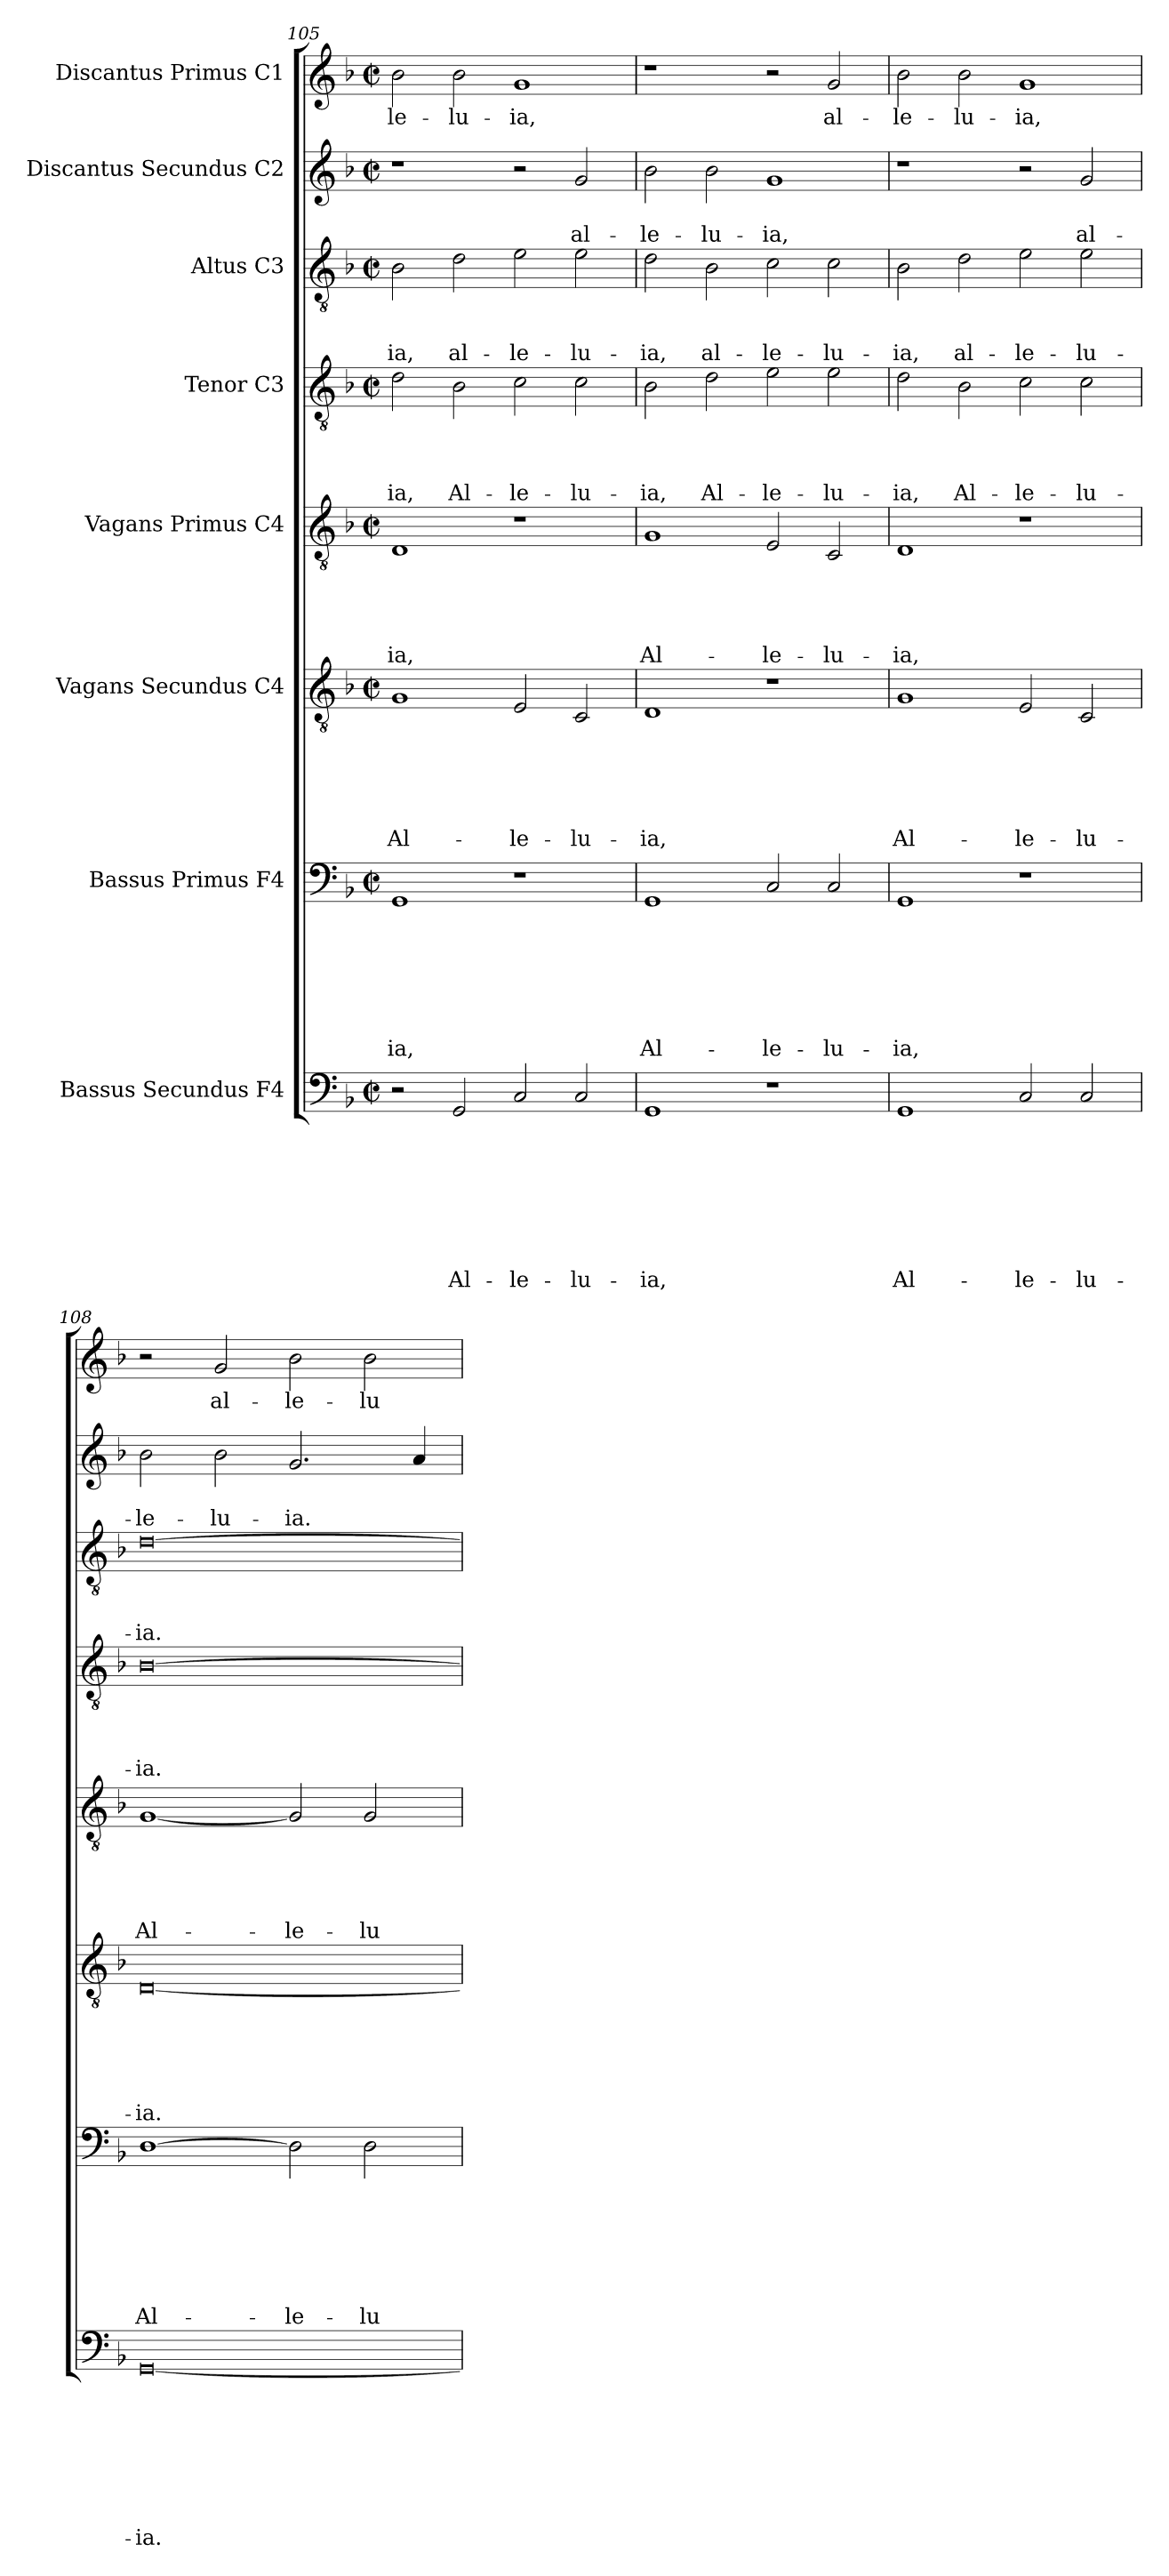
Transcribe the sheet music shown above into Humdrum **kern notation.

**kern	**text	**text	**text	**text	**text	**text	**text	**text	**kern	**text	**text	**text	**text	**text	**text	**text	**kern	**text	**text	**text	**text	**text	**text	**kern	**text	**text	**text	**text	**text	**kern	**text	**text	**text	**text	**kern	**text	**text	**text	**kern	**text	**text	**kern	**text
*part8	*part8	*part8	*part8	*part8	*part8	*part8	*part8	*part8	*part7	*part7	*part7	*part7	*part7	*part7	*part7	*part7	*part6	*part6	*part6	*part6	*part6	*part6	*part6	*part5	*part5	*part5	*part5	*part5	*part5	*part4	*part4	*part4	*part4	*part4	*part3	*part3	*part3	*part3	*part2	*part2	*part2	*part1	*part1
*staff8	*staff8	*staff8	*staff8	*staff8	*staff8	*staff8	*staff8	*staff8	*staff7	*staff7	*staff7	*staff7	*staff7	*staff7	*staff7	*staff7	*staff6	*staff6	*staff6	*staff6	*staff6	*staff6	*staff6	*staff5	*staff5	*staff5	*staff5	*staff5	*staff5	*staff4	*staff4	*staff4	*staff4	*staff4	*staff3	*staff3	*staff3	*staff3	*staff2	*staff2	*staff2	*staff1	*staff1
*I"Bassus  Secundus F4	*	*	*	*	*	*	*	*	*I"Bassus  Primus  F4	*	*	*	*	*	*	*	*I"Vagans  Secundus C4	*	*	*	*	*	*	*I"Vagans  Primus  C4	*	*	*	*	*	*I"Tenor C3	*	*	*	*	*I"Altus C3	*	*	*	*I"Discantus  Secundus C2	*	*	*I"Discantus  Primus C1	*
*clefF4	*	*	*	*	*	*	*	*	*clefF4	*	*	*	*	*	*	*	*clefGv2	*	*	*	*	*	*	*clefGv2	*	*	*	*	*	*clefGv2	*	*	*	*	*clefGv2	*	*	*	*clefG2	*	*	*clefG2	*
*k[b-]	*	*	*	*	*	*	*	*	*k[b-]	*	*	*	*	*	*	*	*k[b-]	*	*	*	*	*	*	*k[b-]	*	*	*	*	*	*k[b-]	*	*	*	*	*k[b-]	*	*	*	*k[b-]	*	*	*k[b-]	*
*F:	*	*	*	*	*	*	*	*	*F:	*	*	*	*	*	*	*	*F:	*	*	*	*	*	*	*F:	*	*	*	*	*	*F:	*	*	*	*	*F:	*	*	*	*F:	*	*	*F:	*
*M2/2	*	*	*	*	*	*	*	*	*M2/2	*	*	*	*	*	*	*	*M2/2	*	*	*	*	*	*	*M2/2	*	*	*	*	*	*M2/2	*	*	*	*	*M2/2	*	*	*	*M2/2	*	*	*M2/2	*
*met(c|)	*	*	*	*	*	*	*	*	*met(c|)	*	*	*	*	*	*	*	*met(c|)	*	*	*	*	*	*	*met(c|)	*	*	*	*	*	*met(c|)	*	*	*	*	*met(c|)	*	*	*	*met(c|)	*	*	*met(c|)	*
=105	=105	=105	=105	=105	=105	=105	=105	=105	=105	=105	=105	=105	=105	=105	=105	=105	=105	=105	=105	=105	=105	=105	=105	=105	=105	=105	=105	=105	=105	=105	=105	=105	=105	=105	=105	=105	=105	=105	=105	=105	=105	=105	=105
2r	.	.	.	.	.	.	.	.	1GG	.	.	.	.	.	.	-ia,	1G	.	.	.	.	.	Al-	1D	.	.	.	.	-ia,	2d\	.	.	.	-ia,	2B-\	.	.	-ia,	1r	.	.	2b-\	-le-
2GG/	.	.	.	.	.	.	.	Al-	.	.	.	.	.	.	.	.	.	.	.	.	.	.	.	.	.	.	.	.	.	2B-\	.	.	.	Al-	2d\	.	.	al-	.	.	.	2b-\	-lu-
2C/	.	.	.	.	.	.	.	-le-	1r	.	.	.	.	.	.	.	2E/	.	.	.	.	.	-le-	1r	.	.	.	.	.	2c\	.	.	.	-le-	2e\	.	.	-le-	2r	.	.	1g	-ia,
2C/	.	.	.	.	.	.	.	-lu-	.	.	.	.	.	.	.	.	2C/	.	.	.	.	.	-lu-	.	.	.	.	.	.	2c\	.	.	.	-lu-	2e\	.	.	-lu-	2g/	.	al-	.	.
=106	=106	=106	=106	=106	=106	=106	=106	=106	=106	=106	=106	=106	=106	=106	=106	=106	=106	=106	=106	=106	=106	=106	=106	=106	=106	=106	=106	=106	=106	=106	=106	=106	=106	=106	=106	=106	=106	=106	=106	=106	=106	=106	=106
1GG	.	.	.	.	.	.	.	-ia,	1GG	.	.	.	.	.	.	Al-	1D	.	.	.	.	.	-ia,	1G	.	.	.	.	Al-	2B-\	.	.	.	-ia,	2d\	.	.	-ia,	2b-\	.	-le-	1r	.
.	.	.	.	.	.	.	.	.	.	.	.	.	.	.	.	.	.	.	.	.	.	.	.	.	.	.	.	.	.	2d\	.	.	.	Al-	2B-\	.	.	al-	2b-\	.	-lu-	.	.
1r	.	.	.	.	.	.	.	.	2C/	.	.	.	.	.	.	-le-	1r	.	.	.	.	.	.	2E/	.	.	.	.	-le-	2e\	.	.	.	-le-	2c\	.	.	-le-	1g	.	-ia,	2r	.
.	.	.	.	.	.	.	.	.	2C/	.	.	.	.	.	.	-lu-	.	.	.	.	.	.	.	2C/	.	.	.	.	-lu-	2e\	.	.	.	-lu-	2c\	.	.	-lu-	.	.	.	2g/	al-
!!LO:LB:g=z
=107	=107	=107	=107	=107	=107	=107	=107	=107	=107	=107	=107	=107	=107	=107	=107	=107	=107	=107	=107	=107	=107	=107	=107	=107	=107	=107	=107	=107	=107	=107	=107	=107	=107	=107	=107	=107	=107	=107	=107	=107	=107	=107	=107
1GG	.	.	.	.	.	.	.	Al-	1GG	.	.	.	.	.	.	-ia,	1G	.	.	.	.	.	Al-	1D	.	.	.	.	-ia,	2d\	.	.	.	-ia,	2B-\	.	.	-ia,	1r	.	.	2b-\	-le-
.	.	.	.	.	.	.	.	.	.	.	.	.	.	.	.	.	.	.	.	.	.	.	.	.	.	.	.	.	.	2B-\	.	.	.	Al-	2d\	.	.	al-	.	.	.	2b-\	-lu-
2C/	.	.	.	.	.	.	.	-le-	1r	.	.	.	.	.	.	.	2E/	.	.	.	.	.	-le-	1r	.	.	.	.	.	2c\	.	.	.	-le-	2e\	.	.	-le-	2r	.	.	1g	-ia,
2C/	.	.	.	.	.	.	.	-lu-	.	.	.	.	.	.	.	.	2C/	.	.	.	.	.	-lu-	.	.	.	.	.	.	2c\	.	.	.	-lu-	2e\	.	.	-lu-	2g/	.	al-	.	.
=108	=108	=108	=108	=108	=108	=108	=108	=108	=108	=108	=108	=108	=108	=108	=108	=108	=108	=108	=108	=108	=108	=108	=108	=108	=108	=108	=108	=108	=108	=108	=108	=108	=108	=108	=108	=108	=108	=108	=108	=108	=108	=108	=108
[0GG	.	.	.	.	.	.	.	-ia.	[1D	.	.	.	.	.	.	Al-	[0D	.	.	.	.	.	-ia.	[1G	.	.	.	.	Al-	[0B-	.	.	.	-ia.	[0d	.	.	-ia.	2b-\	.	-le-	2r	.
.	.	.	.	.	.	.	.	.	.	.	.	.	.	.	.	.	.	.	.	.	.	.	.	.	.	.	.	.	.	.	.	.	.	.	.	.	.	.	2b-\	.	-lu-	2g/	al-
.	.	.	.	.	.	.	.	.	2D\]	.	.	.	.	.	.	-le-	.	.	.	.	.	.	.	2G/]	.	.	.	.	-le-	.	.	.	.	.	.	.	.	.	2.g/	.	-ia.	2b-\	-le-
.	.	.	.	.	.	.	.	.	2D\	.	.	.	.	.	.	-lu-	.	.	.	.	.	.	.	2G/	.	.	.	.	-lu-	.	.	.	.	.	.	.	.	.	.	.	.	2b-\	-lu-
.	.	.	.	.	.	.	.	.	.	.	.	.	.	.	.	.	.	.	.	.	.	.	.	.	.	.	.	.	.	.	.	.	.	.	.	.	.	.	4a/	.	.	.	.
=	=	=	=	=	=	=	=	=	=	=	=	=	=	=	=	=	=	=	=	=	=	=	=	=	=	=	=	=	=	=	=	=	=	=	=	=	=	=	=	=	=	=	=
*-	*-	*-	*-	*-	*-	*-	*-	*-	*-	*-	*-	*-	*-	*-	*-	*-	*-	*-	*-	*-	*-	*-	*-	*-	*-	*-	*-	*-	*-	*-	*-	*-	*-	*-	*-	*-	*-	*-	*-	*-	*-	*-	*-
